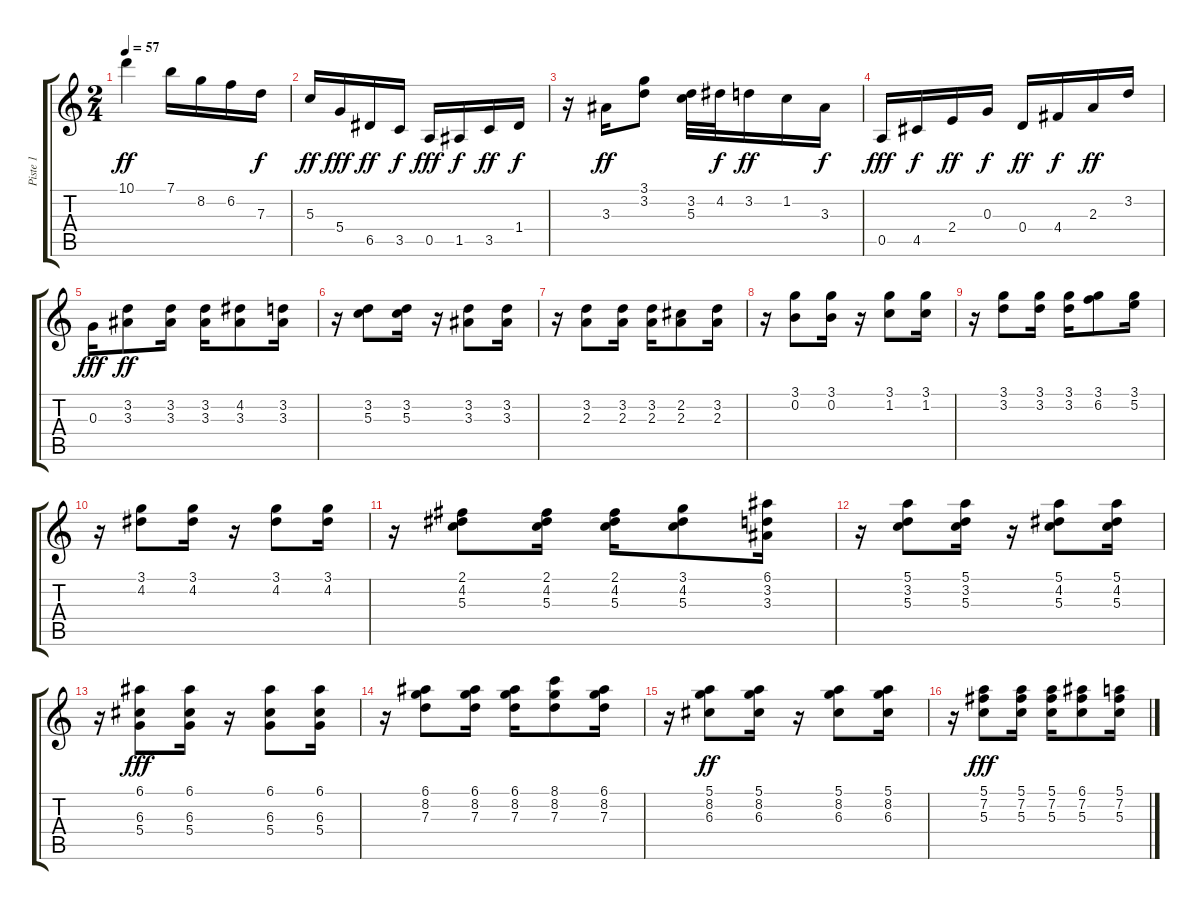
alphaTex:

\track ("Piste 1" "Piste 1") {instrument acousticguitarnylon}
\staff {score tabs}
\tuning (E4 B3 G3 D3 A2 E2) {hide}
\ts (2 4)
\tempo 57
\clef g2
\ks c
10.1.4{dy ff} 7.1.16 8.2.16 6.2.16 7.3.16{dy f} |
5.3.16{dy ff} 5.4.16{dy fff} 6.5.16{dy ff} 3.5.16{dy f} 0.5.16{dy fff} 1.5.16{dy f} 3.5.16{dy ff} 1.4.16{dy f} |
r.16 3.3.16{dy ff} (3.1 3.2).8 (3.2 5.3).32 4.2.32{dy f} 3.2.16{dy ff} 1.2.16 3.3.16{dy f} |
0.5.16{dy fff} 4.5.16{dy f} 2.4.16{dy ff} 0.3.16{dy f} 0.4.16{dy ff} 4.4.16{dy f} 2.3.16{dy ff} 3.2.16 |
0.3.16{dy fff} (3.2 3.3).8{dy ff} (3.2 3.3).16 (3.2 3.3).16 (4.2 3.3).8 (3.2 3.3).16 |
r.16 (3.2 5.3).8 (3.2 5.3).16 r.16 (3.2 3.3).8 (3.2 3.3).16 |
r.16 (3.2 2.3).8 (3.2 2.3).16 (3.2 2.3).16 (2.2 2.3).8 (3.2 2.3).16 |
r.16 (3.1 0.2).8 (3.1 0.2).16 r.16 (3.1 1.2).8 (3.1 1.2).16 |
r.16 (3.1 3.2).8 (3.1 3.2).16 (3.1 3.2).16 (3.1 6.2).8 (3.1 5.2).16 |
r.16 (3.1 4.2).8 (3.1 4.2).16 r.16 (3.1 4.2).8 (3.1 4.2).16 |
r.16 (2.1 4.2 5.3).8 (2.1 4.2 5.3).16 (2.1 4.2 5.3).16 (3.1 4.2 5.3).8 (6.1 3.2 3.3).16 |
r.16 (5.1 3.2 5.3).8 (5.1 3.2 5.3).16 r.16 (5.1 4.2 5.3).8 (5.1 4.2 5.3).16 |
r.16 (6.1 6.3 5.4).8{dy fff} (6.1 6.3 5.4).16 r.16 (6.1 6.3 5.4).8 (6.1 6.3 5.4).16 |
r.16 (6.1 8.2 7.3).8 (6.1 8.2 7.3).16 (6.1 8.2 7.3).16 (8.1 8.2 7.3).8 (6.1 8.2 7.3).16 |
r.16 (5.1 8.2 6.3).8{dy ff} (5.1 8.2 6.3).16 r.16 (5.1 8.2 6.3).8 (5.1 8.2 6.3).16 |
r.16 (5.1 7.2 5.3).8{dy fff} (5.1 7.2 5.3).16 (5.1 7.2 5.3).16 (6.1 7.2 5.3).8 (5.1 7.2 5.3).16
